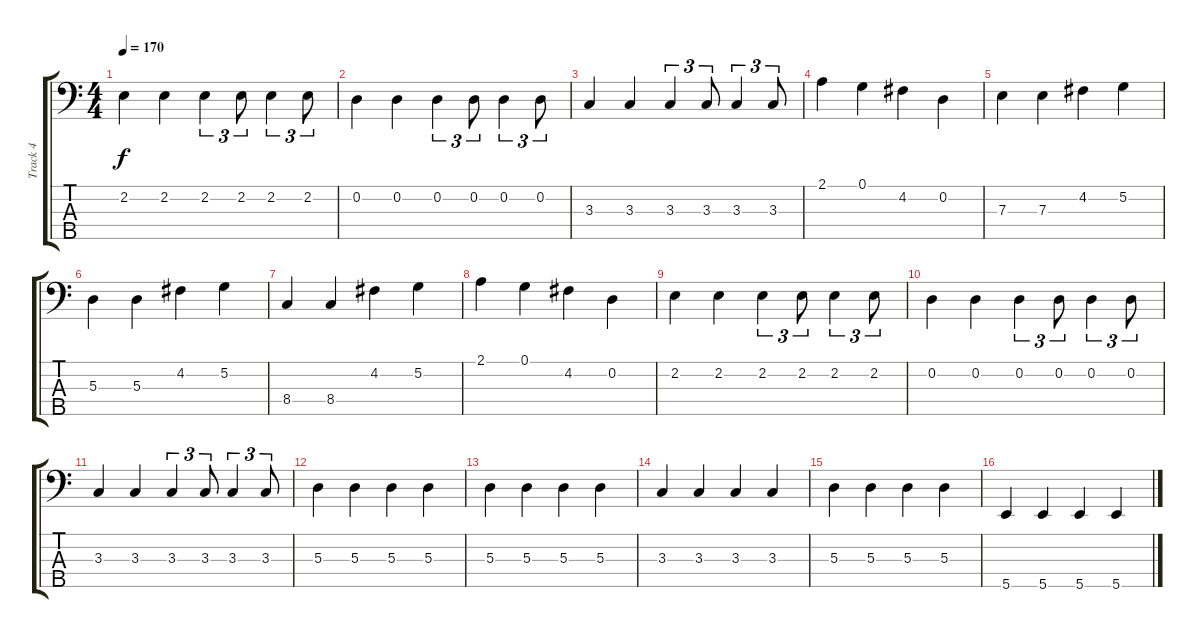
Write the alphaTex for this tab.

\track ("Track 4" "Track 4") {instrument electricbasspick}
\staff {score tabs}
\tuning (G2 D2 A1 E1 B0) {hide}
\ts (4 4)
\tempo 170
\clef f4
\ks c
2.2.4{dy f} 2.2.4 2.2.4{tu (3 2)} 2.2.8{tu (3 2)} 2.2.4{tu (3 2)} 2.2.8{tu (3 2)} |
0.2.4 0.2.4 0.2.4{tu (3 2)} 0.2.8{tu (3 2)} 0.2.4{tu (3 2)} 0.2.8{tu (3 2)} |
3.3.4 3.3.4 3.3.4{tu (3 2)} 3.3.8{tu (3 2)} 3.3.4{tu (3 2)} 3.3.8{tu (3 2)} |
2.1.4 0.1.4 4.2.4 0.2.4 |
7.3.4 7.3.4 4.2.4 5.2.4 |
5.3.4 5.3.4 4.2.4 5.2.4 |
8.4.4 8.4.4 4.2.4 5.2.4 |
2.1.4 0.1.4 4.2.4 0.2.4 |
2.2.4 2.2.4 2.2.4{tu (3 2)} 2.2.8{tu (3 2)} 2.2.4{tu (3 2)} 2.2.8{tu (3 2)} |
0.2.4 0.2.4 0.2.4{tu (3 2)} 0.2.8{tu (3 2)} 0.2.4{tu (3 2)} 0.2.8{tu (3 2)} |
3.3.4 3.3.4 3.3.4{tu (3 2)} 3.3.8{tu (3 2)} 3.3.4{tu (3 2)} 3.3.8{tu (3 2)} |
5.3.4 5.3.4 5.3.4 5.3.4 |
5.3.4 5.3.4 5.3.4 5.3.4 |
3.3.4 3.3.4 3.3.4 3.3.4 |
5.3.4 5.3.4 5.3.4 5.3.4 |
5.5.4 5.5.4 5.5.4 5.5.4
